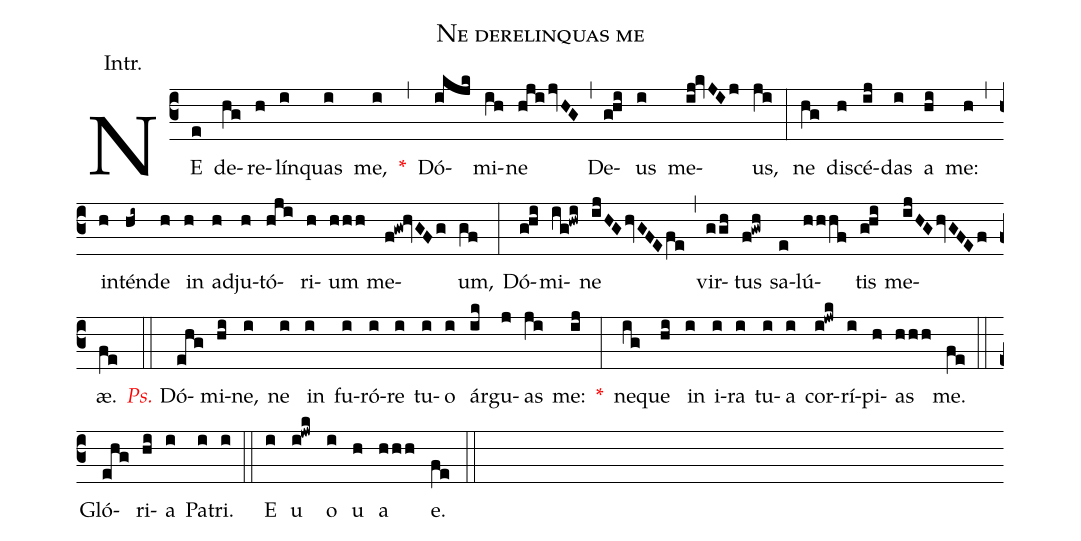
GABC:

name:Ne derelinquas me;
annotation:Intr.;
mode:VII.;
office-part:Introit;
%%
(c3) NE(e) de(hg)re(h)lín(i)quas(i) me,(i) <v>\red{*}</v>(,) Dó(ikjk)mi(ih)ne(hjijvHG) (,) De(g!hi)us(i) me(ij!kvJIj)us,(ji) (:) ne(hg) di(h)scé(ij)das(i) a(hi) me:(h) (,) in(h)tén(hi~)de(h) in(h) ad(h)ju(h)tó(hji)ri(h)um(hhh) me(f!gw!hvGFg)um,(gf) (:) Dó(g!hi)mi(ig!hwi)ne(ijHGhvGFEfe) (,) vir(ggh)tus(f!gwh) sa(e)lú(hhhf)tis(g!hi) me(ijHGhvGFEf)æ.(fe) (::) <v>\redit{Ps.}</v> Dó(ehg)mi(hi)ne,(i) ne(i) in(i) fu(i)ró(i)re(i) tu(i)o(i) ár(ik)gu(j)as(ji) me:(ij) <v>\red{*}</v>(:) ne(ig)que(hi) in(i) i(i)ra(i) tu(i)a(i) cor(i!jwk)rí(i)pi(h)as(hhh) me.(fe) (::) Gló(ehg)ri(hi)a(i) Pa(i)tri.(i) (::) E(i) u(i!jwk) o(i) u(h) a(hhh) e.(fe) (::)
